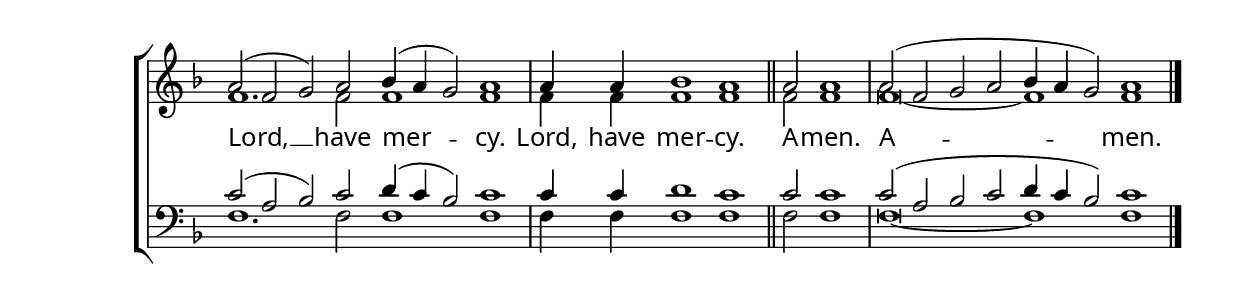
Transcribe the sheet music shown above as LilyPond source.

\version "2.24.4"


\paper {
    #(define fonts
        (set-global-fonts
            #:roman "EB Garamond SemiBold"
    ))
}

keyTime = { \key f \major}
cadenzaMeasure = {
  \cadenzaOff
  \partial 1024 s1024
  \cadenzaOn

}

SopMusic    = \relative { 
    \cadenzaOn
    a'2( f g) a bes4( a g2) a1 \cadenzaMeasure
    a4 a bes1 a \cadenzaMeasure \section
    a2 a1 \cadenzaMeasure
    a2( f g a bes4 a g2) a1 \fine
}

AltoMusic = \relative { 
    \cadenzaOn
    f'1. f2 f1 f \cadenzaMeasure
    f4 f f1 f \cadenzaMeasure \section
    f2 f1 \cadenzaMeasure
    f\breve~ f1 f1 \fine
}

TenorMusic = \relative { 
    \cadenzaOn
    c'2( a bes) c2 d4( c bes2) c1 \cadenzaMeasure
    c4 c d1 c \cadenzaMeasure \section
    c2 c1 \cadenzaMeasure
    c2( a bes c d4 c bes2) c1 \fine
}


BassMusic   = \relative {
    \cadenzaOn
    f1. f2 f1 f \cadenzaMeasure
    f4 f f1 f \cadenzaMeasure \section
    f2 f1 \cadenzaMeasure
    f\breve~ f1 f1 \fine
    
}



VerseOne = \lyricmode {
    Lord, __ have mer -- cy.
    Lord, have mer -- cy.
    A -- men. A -- men.
    }



\score {
    \new ChoirStaff <<
        \new Staff
        \with {midiInstrument = "choir aahs"} <<
            \clef "treble"
            \new Voice = "Sop"  { \voiceOne \keyTime \SopMusic}
            \new Voice = "Alto" { \voiceTwo \AltoMusic }
            \new Lyrics \lyricsto "Sop" { \VerseOne }
        >>
        \new Staff
        \with {midiInstrument = "choir aahs"} <<          
            \clef "bass"
            \new Voice = "Tenor" { \voiceOne \keyTime \TenorMusic}
            \new Voice = "Bass" { \voiceTwo \BassMusic} 
        >>
    >>

    \layout {
        \context {
            \Score
                \omit BarNumber
                \override SpacingSpanner.common-shortest-duration = #(ly:make-moment 1/16)

        }
        \context {
            \Staff
                \remove Time_signature_engraver
        }
        \context {
            \Lyrics
                \override LyricSpace.minimum-distance = #1.0
        }
    }
    \midi {
        \tempo 4 = 60
    }
}





